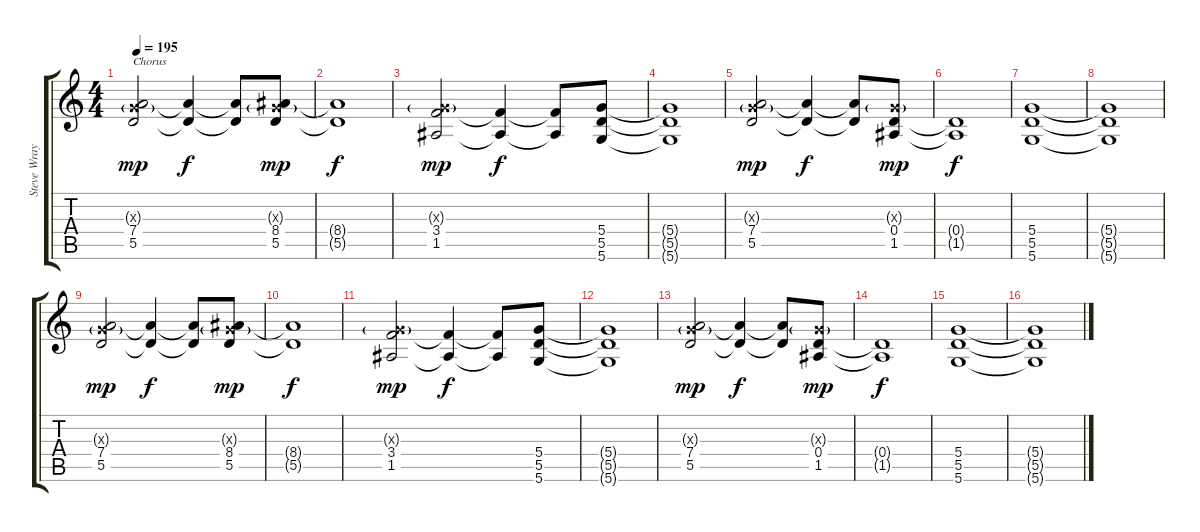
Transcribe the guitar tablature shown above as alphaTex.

\track ("Steve Wray" "Steve Wray") {instrument distortionguitar}
\staff {score tabs}
\tuning (E4 B3 G3 D3 A2 D2) {hide}
\ts (4 4)
\tempo 195
\clef g2
\ks c
(0.3{g x} 7.4 5.5).2{txt "Chorus" dy mp} (7.4{t} 5.5{t}).4{dy f} (7.4{t} 5.5{t}).8 (0.3{g x} 8.4 5.5).8{dy mp} |
(8.4{t} 5.5{t}).1{dy f} |
(0.3{g x} 3.4 1.5).2{dy mp} (3.4{t} 1.5{t}).4{dy f} (3.4{t} 1.5{t}).8 (5.4 5.5 5.6).8 |
(5.4{t} 5.5{t} 5.6{t}).1 |
(0.3{g x} 7.4 5.5).2{dy mp} (7.4{t} 5.5{t}).4{dy f} (7.4{t} 5.5{t}).8 (0.3{g x} 0.4 1.5).8{dy mp} |
(0.4{t} 1.5{t}).1{dy f} |
(5.4 5.5 5.6).1 |
(5.4{t} 5.5{t} 5.6{t}).1 |
(0.3{g x} 7.4 5.5).2{dy mp} (7.4{t} 5.5{t}).4{dy f} (7.4{t} 5.5{t}).8 (0.3{g x} 8.4 5.5).8{dy mp} |
(8.4{t} 5.5{t}).1{dy f} |
(0.3{g x} 3.4 1.5).2{dy mp} (3.4{t} 1.5{t}).4{dy f} (3.4{t} 1.5{t}).8 (5.4 5.5 5.6).8 |
(5.4{t} 5.5{t} 5.6{t}).1 |
(0.3{g x} 7.4 5.5).2{dy mp} (7.4{t} 5.5{t}).4{dy f} (7.4{t} 5.5{t}).8 (0.3{g x} 0.4 1.5).8{dy mp} |
(0.4{t} 1.5{t}).1{dy f} |
(5.4 5.5 5.6).1 |
(5.4{t} 5.5{t} 5.6{t}).1
